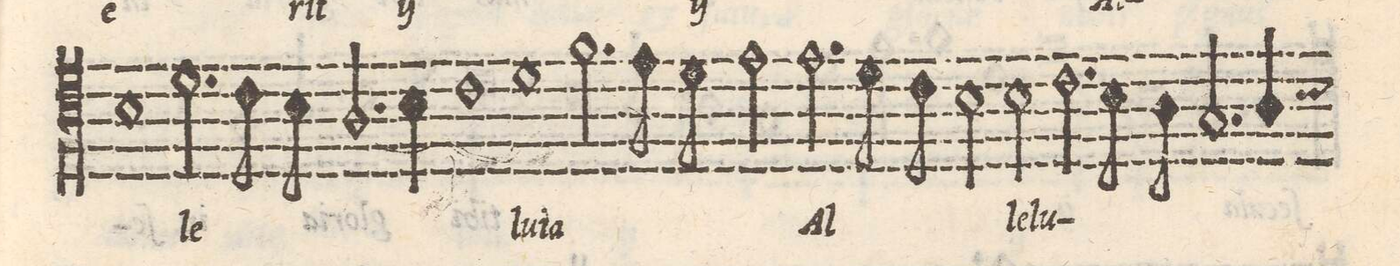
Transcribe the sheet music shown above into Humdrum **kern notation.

**kern	**text
*I"TENOR	*
*clefC4	*
*k[]	*
*met(C|)	*
*M2/1	*
1B	.
=65-	=65-
2.d\	-le-
8c\	.
8B\	.
2.A/	.
4B\	.
=66-	=66-
1c	.
1d	-lu-
=67-	=67-
2.f\	-ia
8e\	.
8d\	.
2e\	.
2.e\	Al-
=68-	=68-
8d\	.
8c\	.
2B\	.
2B\	-le-
2.c\	-lu-
=69-	=69-
8B\	.
8A\	.
2.Gny/	.
4A/	.
*custos:B	*
*-	*-
